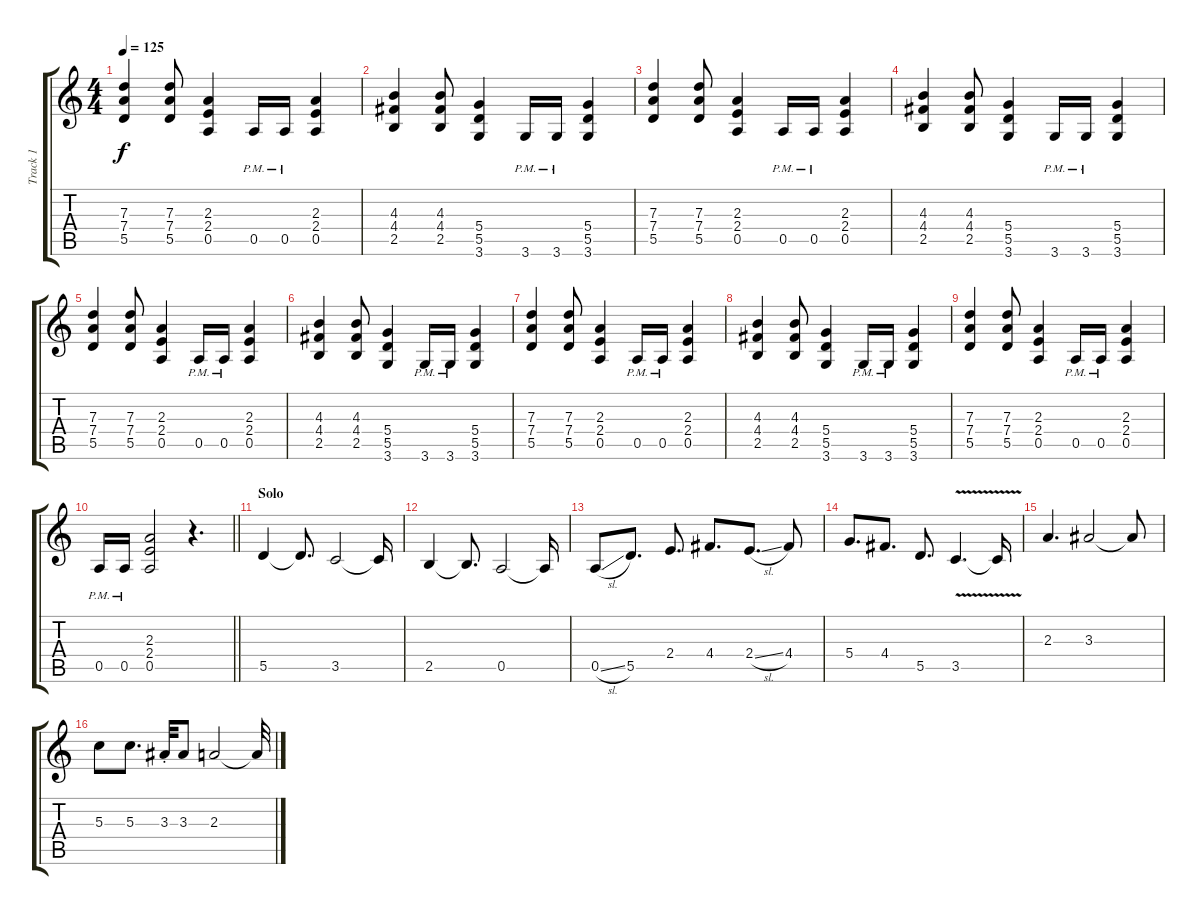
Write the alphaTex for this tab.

\track ("Track 1" "Track 1") {instrument distortionguitar}
\staff {score tabs}
\tuning (E4 B3 G3 D3 A2 E2) {hide}
\ts (4 4)
\tempo 125
\clef g2
\ks c
(7.3 7.4 5.5).4{dy f} (7.3 7.4 5.5).8 (2.3 2.4 0.5).4 0.5{pm}.16 0.5{pm}.16 (2.3 2.4 0.5).4 |
(4.3 4.4 2.5).4 (4.3 4.4 2.5).8 (5.4 5.5 3.6).4 3.6{pm}.16 3.6{pm}.16 (5.4 5.5 3.6).4 |
(7.3 7.4 5.5).4 (7.3 7.4 5.5).8 (2.3 2.4 0.5).4 0.5{pm}.16 0.5{pm}.16 (2.3 2.4 0.5).4 |
(4.3 4.4 2.5).4 (4.3 4.4 2.5).8 (5.4 5.5 3.6).4 3.6{pm}.16 3.6{pm}.16 (5.4 5.5 3.6).4 |
(7.3 7.4 5.5).4 (7.3 7.4 5.5).8 (2.3 2.4 0.5).4 0.5{pm}.16 0.5{pm}.16 (2.3 2.4 0.5).4 |
(4.3 4.4 2.5).4 (4.3 4.4 2.5).8 (5.4 5.5 3.6).4 3.6{pm}.16 3.6{pm}.16 (5.4 5.5 3.6).4 |
(7.3 7.4 5.5).4 (7.3 7.4 5.5).8 (2.3 2.4 0.5).4 0.5{pm}.16 0.5{pm}.16 (2.3 2.4 0.5).4 |
(4.3 4.4 2.5).4 (4.3 4.4 2.5).8 (5.4 5.5 3.6).4 3.6{pm}.16 3.6{pm}.16 (5.4 5.5 3.6).4 |
(7.3 7.4 5.5).4 (7.3 7.4 5.5).8 (2.3 2.4 0.5).4 0.5{pm}.16 0.5{pm}.16 (2.3 2.4 0.5).4 |
\barLineRight lightlight
0.5{pm}.16 0.5{pm}.16 (2.3 2.4 0.5).2 r.4{d} |
\section ("" "Solo")
5.5.4 5.5{t}.8{d} 3.5.2 3.5{t}.16 |
2.5.4 2.5{t}.8{d} 0.5.2 0.5{t}.16 |
0.5{sl}.8 5.5.8{d} 2.4.8{d} 4.4.8{d} 2.4{sl}.8{d} 4.4.8 |
5.4.8{d} 4.4.8{d} 5.5.8{d} 3.5{v}.4{d} 3.5{t}.16 |
2.3.4{d} 3.3.2 3.3{t}.8 |
5.3.8 5.3.8{d} 3.3{st}.32 3.3.8 2.3.2 2.3{t}.32
